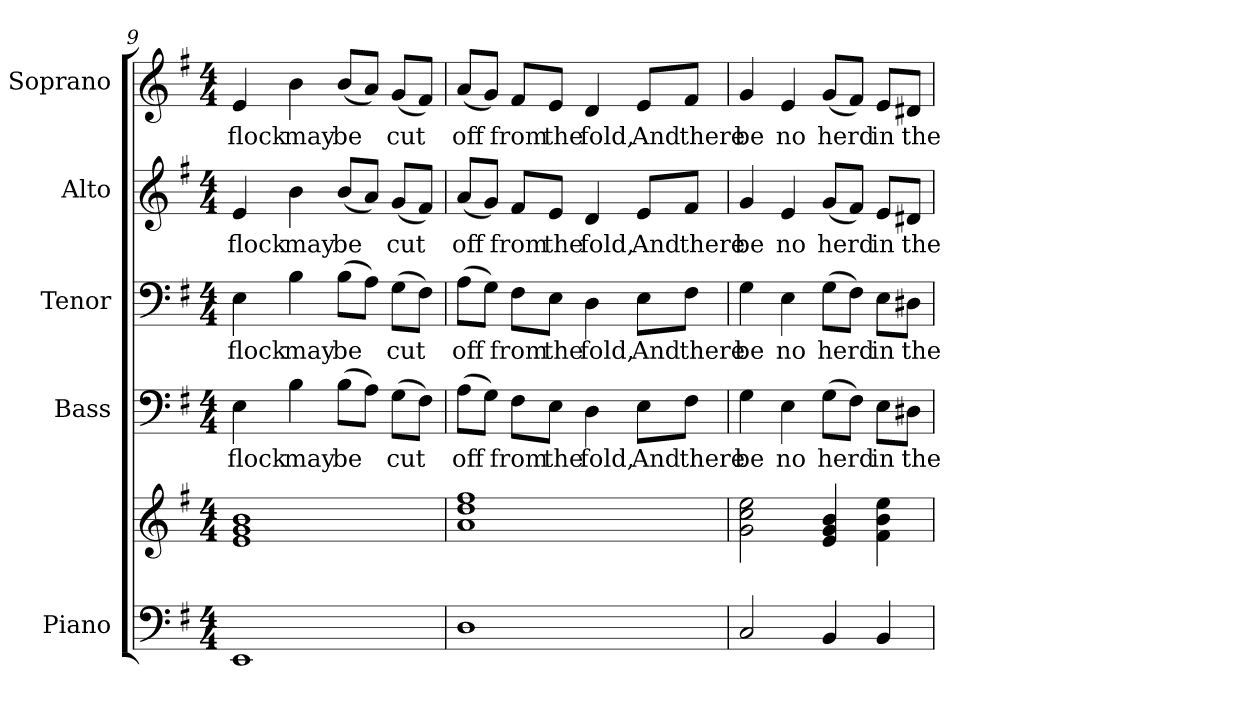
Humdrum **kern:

**kern	**kern	**kern	**text	**kern	**text	**kern	**text	**kern	**text
*part5	*part5	*part4	*part4	*part3	*part3	*part2	*part2	*part1	*part1
*staff6	*staff5	*staff4	*staff4	*staff3	*staff3	*staff2	*staff2	*staff1	*staff1
*I"Piano	*	*I"Bass	*	*I"Tenor	*	*I"Alto	*	*I"Soprano	*
*I'Pno.	*	*I'B.	*	*I'T.	*	*I'A.	*	*I'S.	*
!!LO:PB:g=z
*clefF4	*clefG2	*clefF4	*	*clefF4	*	*clefG2	*	*clefG2	*
*k[f#]	*k[f#]	*k[f#]	*	*k[f#]	*	*k[f#]	*	*k[f#]	*
*G:	*G:	*G:	*	*G:	*	*G:	*	*G:	*
*M4/4	*M4/4	*M4/4	*	*M4/4	*	*M4/4	*	*M4/4	*
=9	=9	=9	=9	=9	=9	=9	=9	=9	=9
!	!	!	!LO:LY:b:color=#000000	!	!	!	!	!	!
!	!	!	!	!	!LO:LY:b:color=#000000	!	!	!	!
!	!	!	!	!	!	!	!LO:LY:b:color=#000000	!	!
!	!	!	!	!	!	!	!	!	!LO:LY:b:color=#000000
1EEi	1ei 1gi 1bi	4Ei\	flock	4Ei\	flock	4ei/	flock	4ei/	flock
!	!	!	!LO:LY:b:color=#000000	!	!	!	!	!	!
!	!	!	!	!	!LO:LY:b:color=#000000	!	!	!	!
!	!	!	!	!	!	!	!LO:LY:b:color=#000000	!	!
!	!	!	!	!	!	!	!	!	!LO:LY:b:color=#000000
.	.	4Bi\	may	4Bi\	may	4bi\	may	4bi\	may
!	!	!	!LO:LY:b:color=#000000	!	!	!	!	!	!
!	!	!	!	!	!LO:LY:b:color=#000000	!	!	!	!
!	!	!	!	!	!	!	!LO:LY:b:color=#000000	!	!
!	!	!	!	!	!	!	!	!	!LO:LY:b:color=#000000
.	.	(8Bi\L	be	(8Bi\L	be	(8bi/L	be	(8bi/L	be
.	.	8Ai\J)	.	8Ai\J)	.	8ai/J)	.	8ai/J)	.
!	!	!	!LO:LY:b:color=#000000	!	!	!	!	!	!
!	!	!	!	!	!LO:LY:b:color=#000000	!	!	!	!
!	!	!	!	!	!	!	!LO:LY:b:color=#000000	!	!
!	!	!	!	!	!	!	!	!	!LO:LY:b:color=#000000
.	.	(8Gi\L	cut	(8Gi\L	cut	(8gi/L	cut	(8gi/L	cut
.	.	8F#i\J)	.	8F#i\J)	.	8f#i/J)	.	8f#i/J)	.
=10	=10	=10	=10	=10	=10	=10	=10	=10	=10
!	!	!	!LO:LY:b:color=#000000	!	!	!	!	!	!
!	!	!	!	!	!LO:LY:b:color=#000000	!	!	!	!
!	!	!	!	!	!	!	!LO:LY:b:color=#000000	!	!
!	!	!	!	!	!	!	!	!	!LO:LY:b:color=#000000
1Di	1ai 1ddi 1ff#i	(8Ai\L	off	(8Ai\L	off	(8ai/L	off	(8ai/L	off
.	.	8Gi\J)	.	8Gi\J)	.	8gi/J)	.	8gi/J)	.
!	!	!	!LO:LY:b:color=#000000	!	!	!	!	!	!
!	!	!	!	!	!LO:LY:b:color=#000000	!	!	!	!
!	!	!	!	!	!	!	!LO:LY:b:color=#000000	!	!
!	!	!	!	!	!	!	!	!	!LO:LY:b:color=#000000
.	.	8F#i\L	from	8F#i\L	from	8f#i/L	from	8f#i/L	from
!	!	!	!LO:LY:b:color=#000000	!	!	!	!	!	!
!	!	!	!	!	!LO:LY:b:color=#000000	!	!	!	!
!	!	!	!	!	!	!	!LO:LY:b:color=#000000	!	!
!	!	!	!	!	!	!	!	!	!LO:LY:b:color=#000000
.	.	8Ei\J	the	8Ei\J	the	8ei/J	the	8ei/J	the
!	!	!	!LO:LY:b:color=#000000	!	!	!	!	!	!
!	!	!	!	!	!LO:LY:b:color=#000000	!	!	!	!
!	!	!	!	!	!	!	!LO:LY:b:color=#000000	!	!
!	!	!	!	!	!	!	!	!	!LO:LY:b:color=#000000
.	.	4Di\	fold,	4Di\	fold,	4di/	fold,	4di/	fold,
!	!	!	!LO:LY:b:color=#000000	!	!	!	!	!	!
!	!	!	!	!	!LO:LY:b:color=#000000	!	!	!	!
!	!	!	!	!	!	!	!LO:LY:b:color=#000000	!	!
!	!	!	!	!	!	!	!	!	!LO:LY:b:color=#000000
.	.	8Ei\L	And	8Ei\L	And	8ei/L	And	8ei/L	And
!	!	!	!LO:LY:b:color=#000000	!	!	!	!	!	!
!	!	!	!	!	!LO:LY:b:color=#000000	!	!	!	!
!	!	!	!	!	!	!	!LO:LY:b:color=#000000	!	!
!	!	!	!	!	!	!	!	!	!LO:LY:b:color=#000000
.	.	8F#i\J	there	8F#i\J	there	8f#i/J	there	8f#i/J	there
!!LO:PB:g=z
=11	=11	=11	=11	=11	=11	=11	=11	=11	=11
!	!	!	!LO:LY:b:color=#000000	!	!	!	!	!	!
!	!	!	!	!	!LO:LY:b:color=#000000	!	!	!	!
!	!	!	!	!	!	!	!LO:LY:b:color=#000000	!	!
!	!	!	!	!	!	!	!	!	!LO:LY:b:color=#000000
2Ci/	2gi\ 2cci 2eei	4Gi\	be	4Gi\	be	4gi/	be	4gi/	be
!	!	!	!LO:LY:b:color=#000000	!	!	!	!	!	!
!	!	!	!	!	!LO:LY:b:color=#000000	!	!	!	!
!	!	!	!	!	!	!	!LO:LY:b:color=#000000	!	!
!	!	!	!	!	!	!	!	!	!LO:LY:b:color=#000000
.	.	4Ei\	no	4Ei\	no	4ei/	no	4ei/	no
!	!	!	!LO:LY:b:color=#000000	!	!	!	!	!	!
!	!	!	!	!	!LO:LY:b:color=#000000	!	!	!	!
!	!	!	!	!	!	!	!LO:LY:b:color=#000000	!	!
!	!	!	!	!	!	!	!	!	!LO:LY:b:color=#000000
4BBi/	4ei/ 4gi 4bi	(8Gi\L	herd	(8Gi\L	herd	(8gi/L	herd	(8gi/L	herd
.	.	8F#i\J)	.	8F#i\J)	.	8f#i/J)	.	8f#i/J)	.
!	!	!	!LO:LY:b:color=#000000	!	!	!	!	!	!
!	!	!	!	!	!LO:LY:b:color=#000000	!	!	!	!
!	!	!	!	!	!	!	!LO:LY:b:color=#000000	!	!
!	!	!	!	!	!	!	!	!	!LO:LY:b:color=#000000
4BBi/	4f#i\ 4bi 4eei	8Ei\L	in	8Ei\L	in	8ei/L	in	8ei/L	in
!	!	!	!LO:LY:b:color=#000000	!	!	!	!	!	!
!	!	!	!	!	!LO:LY:b:color=#000000	!	!	!	!
!	!	!	!	!	!	!	!LO:LY:b:color=#000000	!	!
!	!	!	!	!	!	!	!	!	!LO:LY:b:color=#000000
.	.	8D#Xi\J	the	8D#Xi\J	the	8d#Xi/J	the	8d#Xi/J	the
=	=	=	=	=	=	=	=	=	=
*-	*-	*-	*-	*-	*-	*-	*-	*-	*-
